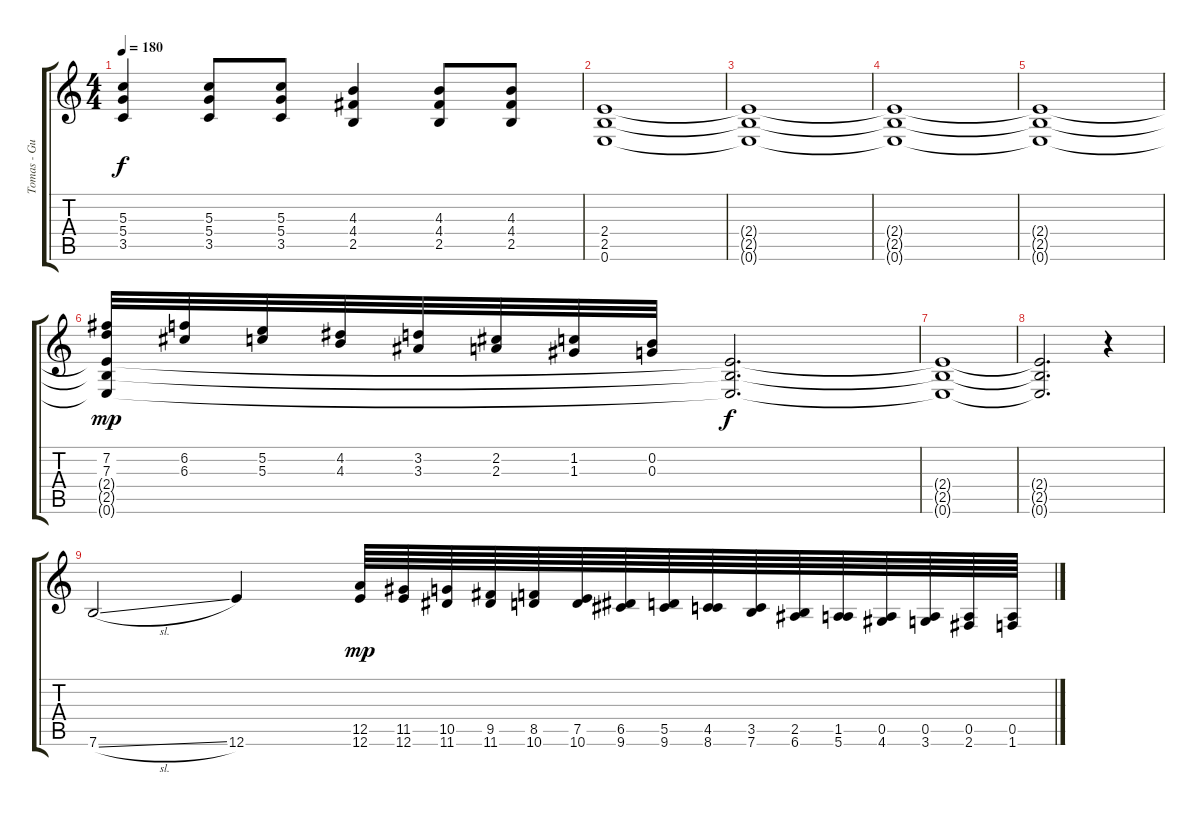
\track ("Tomas - Guitar" "Tomas - Gu") {instrument distortionguitar}
\staff {score tabs}
\tuning (E4 B3 G3 D3 A2 E2) {hide}
\ts (4 4)
\tempo 180
\clef g2
\ks c
(5.3 5.4 3.5).4{dy f} (5.3 5.4 3.5).8 (5.3 5.4 3.5).8 (4.3 4.4 2.5).4 (4.3 4.4 2.5).8 (4.3 4.4 2.5).8 |
(2.4 2.5 0.6).1{volume 7} |
(2.4{t} 2.5{t} 0.6{t}).1 |
(2.4{t} 2.5{t} 0.6{t}).1 |
(2.4{t} 2.5{t} 0.6{t}).1 |
(7.2 7.3 2.4{t} 2.5{t} 0.6{t}).32{dy mp volume 0} (6.2 6.3).32 (5.2 5.3).32 (4.2 4.3).32 (3.2 3.3).32 (2.2 2.3).32 (1.2 1.3).32 (0.2 0.3).32 (2.4{t} 2.5{t} 0.6{t}).2{d dy f} |
(2.4{t} 2.5{t} 0.6{t}).1 |
(2.4{t} 2.5{t} 0.6{t}).2{d} r.4{volume 13} |
7.6{sl}.2 12.6.4 (12.5 12.6).64{dy mp} (11.5 12.6).64 (10.5 11.6).64 (9.5 11.6).64 (8.5 10.6).64 (7.5 10.6).64 (6.5 9.6).64 (5.5 9.6).64 (4.5 8.6).64 (3.5 7.6).64 (2.5 6.6).64 (1.5 5.6).64 (0.5 4.6).64 (0.5 3.6).64 (0.5 2.6).64 (0.5 1.6).64
